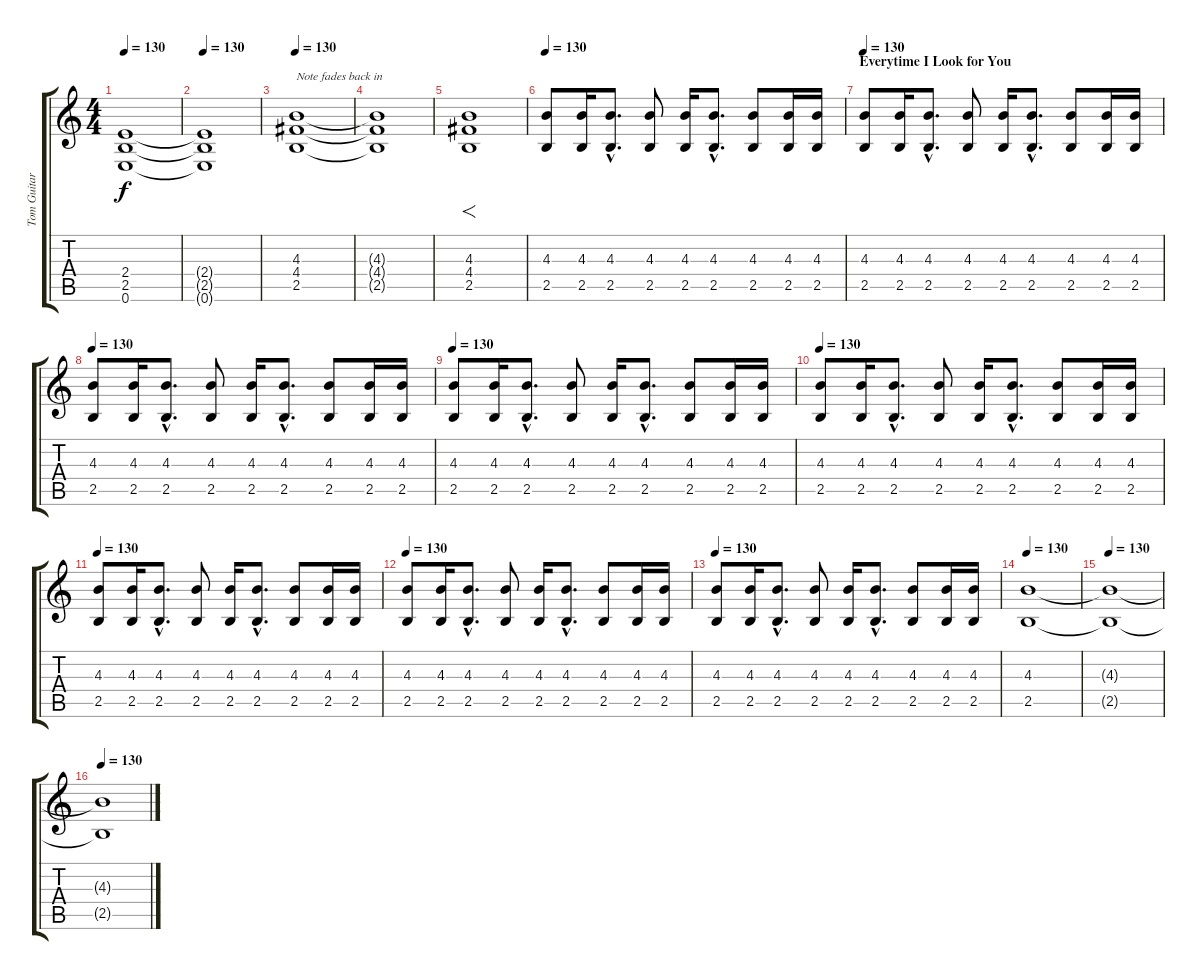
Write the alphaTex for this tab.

\track ("Tom Guitar 1" "Tom Guitar") {instrument distortionguitar}
\staff {score tabs}
\tuning (E4 B3 G3 D3 A2 E2) {hide}
\ts (4 4)
\tempo 130
\clef g2
\ks c
(2.4 2.5 0.6).1{dy f} |
\tempo 130
(2.4{t} 2.5{t} 0.6{t}).1 |
\tempo 130
(4.3 4.4 2.5).1{txt "Note fades back in" volume 0} |
(4.3{t} 4.4{t} 2.5{t}).1 |
(4.3 4.4 2.5).1{f volume 14} |
\tempo 130
(4.3 2.5).8 (4.3 2.5).16 (4.3{hac} 2.5{hac}).8{d} (4.3 2.5).8 (4.3 2.5).16 (4.3{hac} 2.5{hac}).8{d} (4.3 2.5).8 (4.3 2.5).16 (4.3 2.5).16 |
\section ("" "Everytime I Look for You")
\tempo 130
(4.3 2.5).8 (4.3 2.5).16 (4.3{hac} 2.5{hac}).8{d} (4.3 2.5).8 (4.3 2.5).16 (4.3{hac} 2.5{hac}).8{d} (4.3 2.5).8 (4.3 2.5).16 (4.3 2.5).16 |
\tempo 130
(4.3 2.5).8 (4.3 2.5).16 (4.3{hac} 2.5{hac}).8{d} (4.3 2.5).8 (4.3 2.5).16 (4.3{hac} 2.5{hac}).8{d} (4.3 2.5).8 (4.3 2.5).16 (4.3 2.5).16 |
\tempo 130
(4.3 2.5).8 (4.3 2.5).16 (4.3{hac} 2.5{hac}).8{d} (4.3 2.5).8 (4.3 2.5).16 (4.3{hac} 2.5{hac}).8{d} (4.3 2.5).8 (4.3 2.5).16 (4.3 2.5).16 |
\tempo 130
(4.3 2.5).8 (4.3 2.5).16 (4.3{hac} 2.5{hac}).8{d} (4.3 2.5).8 (4.3 2.5).16 (4.3{hac} 2.5{hac}).8{d} (4.3 2.5).8 (4.3 2.5).16 (4.3 2.5).16 |
\tempo 130
(4.3 2.5).8 (4.3 2.5).16 (4.3{hac} 2.5{hac}).8{d} (4.3 2.5).8 (4.3 2.5).16 (4.3{hac} 2.5{hac}).8{d} (4.3 2.5).8 (4.3 2.5).16 (4.3 2.5).16 |
\tempo 130
(4.3 2.5).8 (4.3 2.5).16 (4.3{hac} 2.5{hac}).8{d} (4.3 2.5).8 (4.3 2.5).16 (4.3{hac} 2.5{hac}).8{d} (4.3 2.5).8 (4.3 2.5).16 (4.3 2.5).16 |
\tempo 130
(4.3 2.5).8 (4.3 2.5).16 (4.3{hac} 2.5{hac}).8{d} (4.3 2.5).8 (4.3 2.5).16 (4.3{hac} 2.5{hac}).8{d} (4.3 2.5).8 (4.3 2.5).16 (4.3 2.5).16 |
\tempo 130
(4.3 2.5).1 |
\tempo 130
(4.3{t} 2.5{t}).1 |
\tempo 130
(4.3{t} 2.5{t}).1{volume 0}
